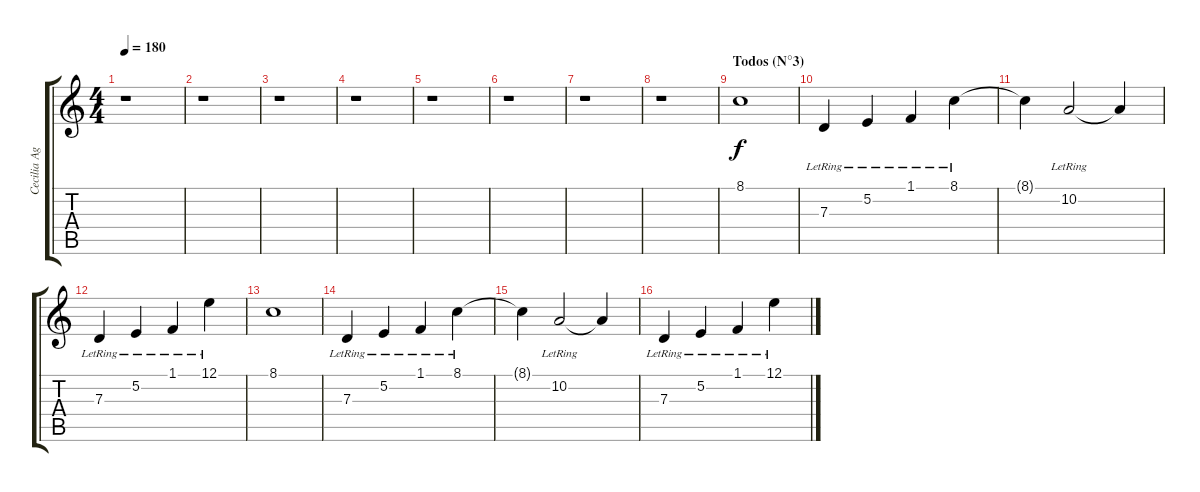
\track ("Cecilia Aguayo (Sintetizador 1)" "Cecilia Ag") {instrument orchestralharp}
\staff {score tabs}
\tuning (E4 B3 G3 D3 A2 E2) {hide}
\ts (4 4)
\tempo 180
\clef g2
\ks c
r.1{dy f} |
r.1 |
r.1 |
r.1 |
r.1 |
r.1 |
r.1 |
r.1 |
\section ("" "Todos (N°3)")
8.1.1 |
7.3{lr}.4 5.2{lr}.4 1.1{lr}.4 8.1{lr}.4 |
8.1{t}.4 10.2{lr}.2 10.2{t}.4 |
7.3{lr}.4 5.2{lr}.4 1.1{lr}.4 12.1{lr}.4 |
8.1.1 |
7.3{lr}.4 5.2{lr}.4 1.1{lr}.4 8.1{lr}.4 |
8.1{t}.4 10.2{lr}.2 10.2{t}.4 |
7.3{lr}.4 5.2{lr}.4 1.1{lr}.4 12.1{lr}.4
